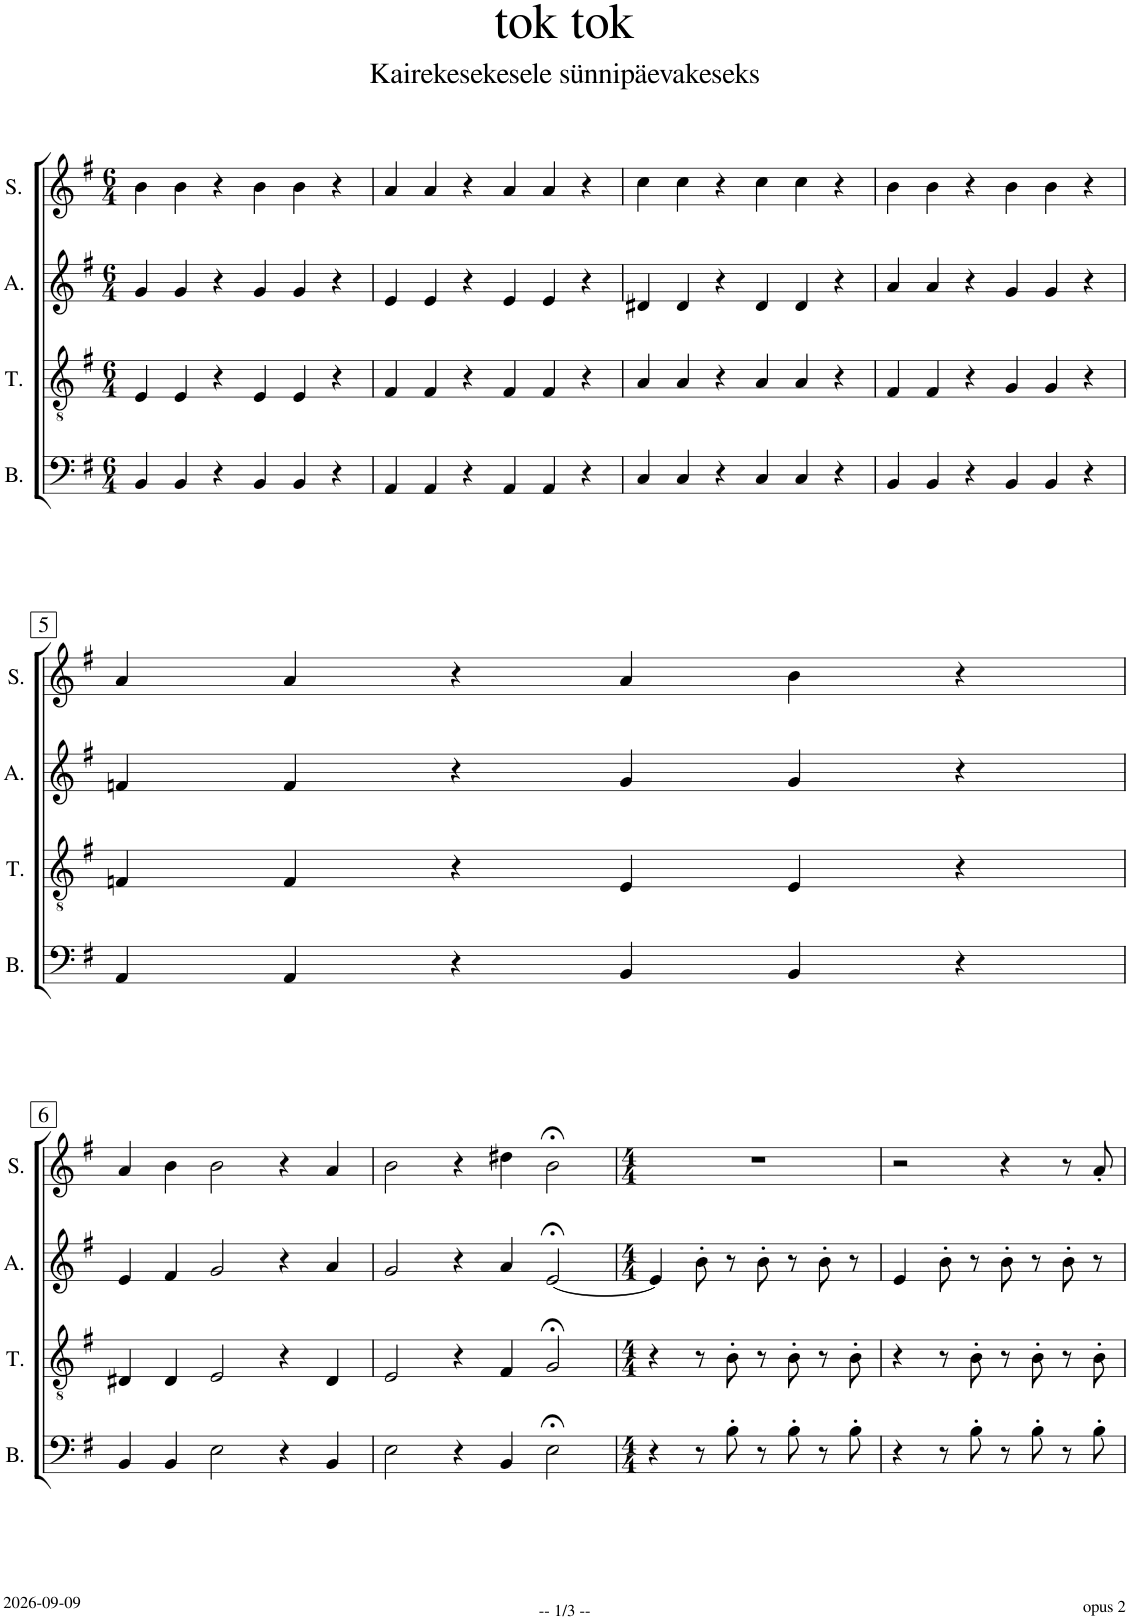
**kern	**kern	**kern	**kern
*part4	*part3	*part2	*part1
*staff4	*staff3	*staff2	*staff1
*I"B.	*I"T.	*I"A.	*I"S.
*I'B.	*I'T.	*I'A.	*I'S.
*clefF4	*clefGv2	*clefG2	*clefG2
*k[f#]	*k[f#]	*k[f#]	*k[f#]
*M6/4	*M6/4	*M6/4	*M6/4
=1	=1	=1	=1
4BB/	4E/	4g/	4b\
4BB/	4E/	4g/	4b\
4r	4r	4r	4r
4BB/	4E/	4g/	4b\
4BB/	4E/	4g/	4b\
4r	4r	4r	4r
=2	=2	=2	=2
4AA/	4F#/	4e/	4a/
4AA/	4F#/	4e/	4a/
4r	4r	4r	4r
4AA/	4F#/	4e/	4a/
4AA/	4F#/	4e/	4a/
4r	4r	4r	4r
=3	=3	=3	=3
4C/	4A/	4d#X/	4cc\
4C/	4A/	4d#/	4cc\
4r	4r	4r	4r
4C/	4A/	4d#/	4cc\
4C/	4A/	4d#/	4cc\
4r	4r	4r	4r
=4	=4	=4	=4
4BB/	4F#/	4a/	4b\
4BB/	4F#/	4a/	4b\
4r	4r	4r	4r
4BB/	4G/	4g/	4b\
4BB/	4G/	4g/	4b\
4r	4r	4r	4r
!!LO:LB:g=z
=5	=5	=5	=5
4AA/	4Fn/	4fn/	4a/
4AA/	4F/	4f/	4a/
4r	4r	4r	4r
4BB/	4E/	4g/	4a/
4BB/	4E/	4g/	4b\
4r	4r	4r	4r
!!LO:LB:g=z
=6	=6	=6	=6
4BB/	4D#X/	4e/	4a/
4BB/	4D#/	4f#/	4b\
2E\	2E/	2g/	2b\
4r	4r	4r	4r
4BB/	4D#/	4a/	4a/
=7	=7	=7	=7
2E\	2E/	2g/	2b\
4r	4r	4r	4r
4BB/	4F#/	4a/	4dd#X\
2E;<\	2G;</	[2e;</	2b;<\
=8	=8	=8	=8
*M4/4	*M4/4	*M4/4	*M4/4
4r	4r	4e/]	1r
8r	8r	8b'\	.
8B'\	8B'\	8r	.
8r	8r	8b'\	.
8B'\	8B'\	8r	.
8r	8r	8b'\	.
8B'\	8B'\	8r	.
=9	=9	=9	=9
4r	4r	4e/	2r
8r	8r	8b'\	.
8B'\	8B'\	8r	.
8r	8r	8b'\	4r
8B'\	8B'\	8r	.
8r	8r	8b'\	8r
8B'\	8B'\	8r	8a'/
=	=	=	=
*-	*-	*-	*-
